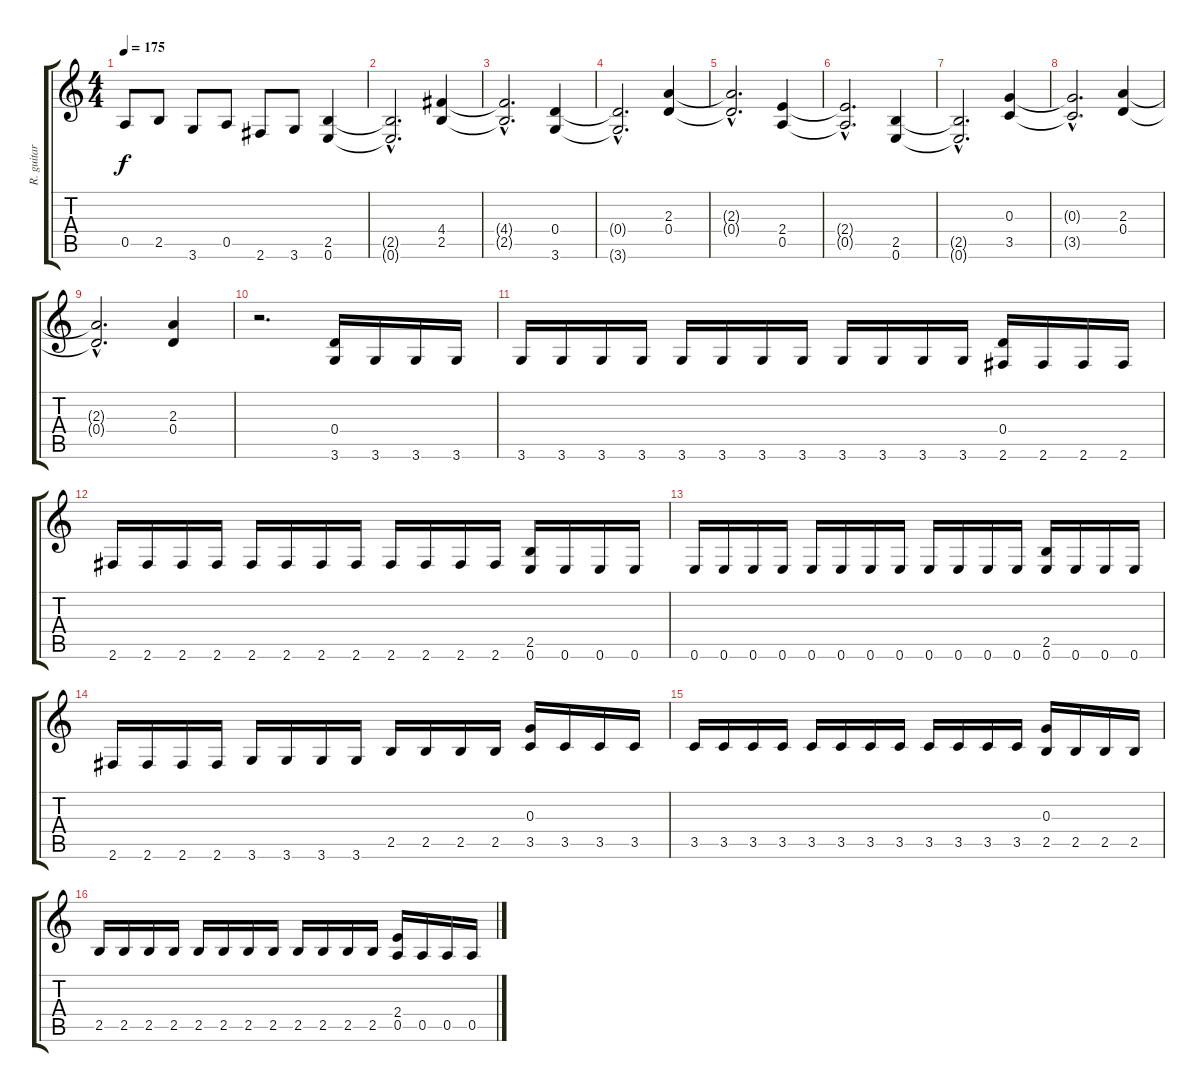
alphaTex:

\track ("R. guitar" "R. guitar") {instrument overdrivenguitar}
\staff {score tabs}
\tuning (E4 B3 G3 D3 A2 E2) {hide}
\ts (4 4)
\tempo 175
\clef g2
\ks c
0.5.8{dy f} 2.5.8 3.6.8 0.5.8 2.6.8 3.6.8 (2.5 0.6).4 |
(2.5{hac t} 0.6{hac t}).2{d} (4.4 2.5).4 |
(4.4{hac t} 2.5{hac t}).2{d} (0.4 3.6).4 |
(0.4{hac t} 3.6{hac t}).2{d} (2.3 0.4).4 |
(2.3{hac t} 0.4{hac t}).2{d} (2.4 0.5).4 |
(2.4{hac t} 0.5{hac t}).2{d} (2.5 0.6).4 |
(2.5{hac t} 0.6{hac t}).2{d} (0.3 3.5).4 |
(0.3{hac t} 3.5{hac t}).2{d} (2.3 0.4).4 |
(2.3{hac t} 0.4{hac t}).2{d} (2.3 0.4).4 |
r.2{d} (0.4 3.6).16 3.6.16 3.6.16 3.6.16 |
3.6.16 3.6.16 3.6.16 3.6.16 3.6.16 3.6.16 3.6.16 3.6.16 3.6.16 3.6.16 3.6.16 3.6.16 (0.4 2.6).16 2.6.16 2.6.16 2.6.16 |
2.6.16 2.6.16 2.6.16 2.6.16 2.6.16 2.6.16 2.6.16 2.6.16 2.6.16 2.6.16 2.6.16 2.6.16 (2.5 0.6).16 0.6.16 0.6.16 0.6.16 |
0.6.16 0.6.16 0.6.16 0.6.16 0.6.16 0.6.16 0.6.16 0.6.16 0.6.16 0.6.16 0.6.16 0.6.16 (2.5 0.6).16 0.6.16 0.6.16 0.6.16 |
2.6.16 2.6.16 2.6.16 2.6.16 3.6.16 3.6.16 3.6.16 3.6.16 2.5.16 2.5.16 2.5.16 2.5.16 (0.3 3.5).16 3.5.16 3.5.16 3.5.16 |
3.5.16 3.5.16 3.5.16 3.5.16 3.5.16 3.5.16 3.5.16 3.5.16 3.5.16 3.5.16 3.5.16 3.5.16 (0.3 2.5).16 2.5.16 2.5.16 2.5.16 |
2.5.16 2.5.16 2.5.16 2.5.16 2.5.16 2.5.16 2.5.16 2.5.16 2.5.16 2.5.16 2.5.16 2.5.16 (2.4 0.5).16 0.5.16 0.5.16 0.5.16
